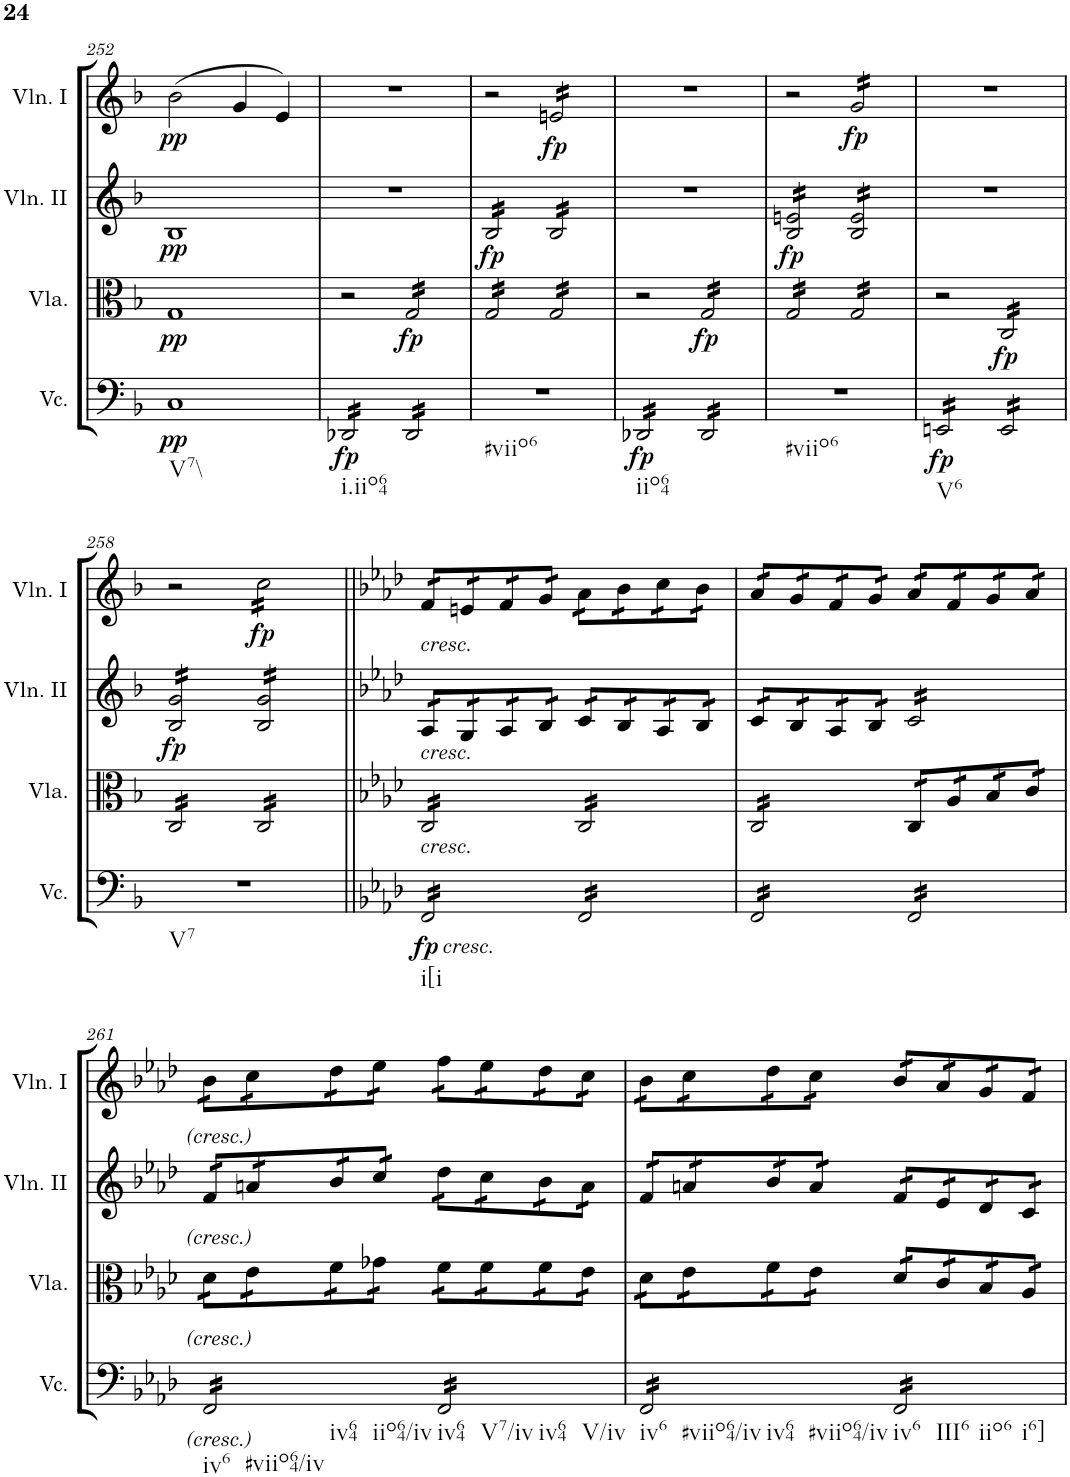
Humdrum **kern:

**kern	**dynam	**kern	**dynam	**kern	**dynam	**kern	**dynam
*part4	*part4	*part3	*part3	*part2	*part2	*part1	*part1
*staff4	*staff4	*staff3	*staff3	*staff2	*staff2	*staff1	*staff1
*I"Violoncello	*	*I"Viola	*	*I"Violino II	*	*I"Violino I	*
*I'Vc.	*	*I'Vla.	*	*I'Vln. II	*	*I'Vln. I	*
!!LO:PB:g=z
*clefF4	*	*clefC3	*	*clefG2	*	*clefG2	*
*k[b-]	*	*k[b-]	*	*k[b-]	*	*k[b-]	*
*M2/2	*	*M2/2	*	*M2/2	*	*M2/2	*
*met(c|)	*	*met(c|)	*	*met(c|)	*	*met(c|)	*
=252	=252	=252	=252	=252	=252	=252	=252
!LO:TX:b:t=V7\\	!	!	!	!	!	!	!
!	!LO:DY:b	!	!LO:DY:b	!	!LO:DY:b	!	!LO:DY:b
1C	pp	1G	pp	1B-	pp	(2b-\	pp
.	.	.	.	.	.	4g/	.
.	.	.	.	.	.	4e/)	.
=253	=253	=253	=253	=253	=253	=253	=253
!LO:TX:b:t=i.iio64	!	!	!	!	!	!	!
!	!LO:DY:b	!	!	!	!	!	!
*tremolo	*	*	*	*	*	*	*
16DD-X/LL	fp	2r	.	1r	.	1r	.
16DD-X/	.	.	.	.	.	.	.
16DD-X/	.	.	.	.	.	.	.
16DD-X/	.	.	.	.	.	.	.
16DD-X/	.	.	.	.	.	.	.
16DD-X/	.	.	.	.	.	.	.
16DD-X/	.	.	.	.	.	.	.
16DD-X/JJ	.	.	.	.	.	.	.
!	!	!	!LO:DY:b	!	!	!	!
*	*	*tremolo	*	*	*	*	*
16DD-/LL	.	16G/LL	fp	.	.	.	.
16DD-/	.	16G/	.	.	.	.	.
16DD-/	.	16G/	.	.	.	.	.
16DD-/	.	16G/	.	.	.	.	.
16DD-/	.	16G/	.	.	.	.	.
16DD-/	.	16G/	.	.	.	.	.
16DD-/	.	16G/	.	.	.	.	.
16DD-/JJ	.	16G/JJ	.	.	.	.	.
=254	=254	=254	=254	=254	=254	=254	=254
!LO:TX:b:t=#viio6	!	!	!	!	!	!	!
!	!	!	!	!	!LO:DY:b	!	!
*	*	*	*	*tremolo	*	*	*
1r	.	16G/LL	.	16B-/LL	fp	2r	.
.	.	16G/	.	16B-/	.	.	.
.	.	16G/	.	16B-/	.	.	.
.	.	16G/	.	16B-/	.	.	.
.	.	16G/	.	16B-/	.	.	.
.	.	16G/	.	16B-/	.	.	.
.	.	16G/	.	16B-/	.	.	.
.	.	16G/JJ	.	16B-/JJ	.	.	.
!	!	!	!	!	!	!	!LO:DY:b
*	*	*	*	*	*	*tremolo	*
.	.	16G/LL	.	16B-/LL	.	16en/LL	fp
.	.	16G/	.	16B-/	.	16en/	.
.	.	16G/	.	16B-/	.	16en/	.
.	.	16G/	.	16B-/	.	16en/	.
.	.	16G/	.	16B-/	.	16en/	.
.	.	16G/	.	16B-/	.	16en/	.
.	.	16G/	.	16B-/	.	16en/	.
.	.	16G/JJ	.	16B-/JJ	.	16en/JJ	.
=255	=255	=255	=255	=255	=255	=255	=255
!LO:TX:b:t=iio64	!	!	!	!	!	!	!
!	!LO:DY:b	!	!	!	!	!	!
16DD-X/LL	fp	2r	.	1r	.	1r	.
16DD-X/	.	.	.	.	.	.	.
16DD-X/	.	.	.	.	.	.	.
16DD-X/	.	.	.	.	.	.	.
16DD-X/	.	.	.	.	.	.	.
16DD-X/	.	.	.	.	.	.	.
16DD-X/	.	.	.	.	.	.	.
16DD-X/JJ	.	.	.	.	.	.	.
!	!	!	!LO:DY:b	!	!	!	!
16DD-/LL	.	16G/LL	fp	.	.	.	.
16DD-/	.	16G/	.	.	.	.	.
16DD-/	.	16G/	.	.	.	.	.
16DD-/	.	16G/	.	.	.	.	.
16DD-/	.	16G/	.	.	.	.	.
16DD-/	.	16G/	.	.	.	.	.
16DD-/	.	16G/	.	.	.	.	.
16DD-/JJ	.	16G/JJ	.	.	.	.	.
=256	=256	=256	=256	=256	=256	=256	=256
!LO:TX:b:t=#viio6	!	!	!	!	!	!	!
!	!	!	!	!	!LO:DY:b	!	!
1r	.	16G/LL	.	16B-/ 16en/LL	fp	2r	.
.	.	16G/	.	16B-/ 16en/	.	.	.
.	.	16G/	.	16B-/ 16en/	.	.	.
.	.	16G/	.	16B-/ 16en/	.	.	.
.	.	16G/	.	16B-/ 16en/	.	.	.
.	.	16G/	.	16B-/ 16en/	.	.	.
.	.	16G/	.	16B-/ 16en/	.	.	.
.	.	16G/JJ	.	16B-/ 16en/JJ	.	.	.
!	!	!	!	!	!	!	!LO:DY:b
.	.	16G/LL	.	16B-/ 16e/LL	.	16g/LL	fp
.	.	16G/	.	16B-/ 16e/	.	16g/	.
.	.	16G/	.	16B-/ 16e/	.	16g/	.
.	.	16G/	.	16B-/ 16e/	.	16g/	.
.	.	16G/	.	16B-/ 16e/	.	16g/	.
.	.	16G/	.	16B-/ 16e/	.	16g/	.
.	.	16G/	.	16B-/ 16e/	.	16g/	.
.	.	16G/JJ	.	16B-/ 16e/JJ	.	16g/JJ	.
=257	=257	=257	=257	=257	=257	=257	=257
!LO:TX:b:t=V6	!	!	!	!	!	!	!
!	!LO:DY:b	!	!	!	!	!	!
16EEn/LL	fp	2r	.	1r	.	1r	.
16EEn/	.	.	.	.	.	.	.
16EEn/	.	.	.	.	.	.	.
16EEn/	.	.	.	.	.	.	.
16EEn/	.	.	.	.	.	.	.
16EEn/	.	.	.	.	.	.	.
16EEn/	.	.	.	.	.	.	.
16EEn/JJ	.	.	.	.	.	.	.
!	!	!	!LO:DY:b	!	!	!	!
16EE/LL	.	16C/LL	fp	.	.	.	.
16EE/	.	16C/	.	.	.	.	.
16EE/	.	16C/	.	.	.	.	.
16EE/	.	16C/	.	.	.	.	.
16EE/	.	16C/	.	.	.	.	.
16EE/	.	16C/	.	.	.	.	.
16EE/	.	16C/	.	.	.	.	.
16EE/JJ	.	16C/JJ	.	.	.	.	.
!!LO:LB:g=z
=258	=258	=258	=258	=258	=258	=258	=258
!LO:TX:b:t=V7	!	!	!	!	!	!	!
!	!	!	!	!	!LO:DY:b	!	!
1r	.	16C/LL	.	16B-/ 16g/LL	fp	2r	.
.	.	16C/	.	16B-/ 16g/	.	.	.
.	.	16C/	.	16B-/ 16g/	.	.	.
.	.	16C/	.	16B-/ 16g/	.	.	.
.	.	16C/	.	16B-/ 16g/	.	.	.
.	.	16C/	.	16B-/ 16g/	.	.	.
.	.	16C/	.	16B-/ 16g/	.	.	.
.	.	16C/JJ	.	16B-/ 16g/JJ	.	.	.
!	!	!	!	!	!	!	!LO:DY:b
.	.	16C/LL	.	16B-/ 16g/LL	.	16cc\LL	fp
.	.	16C/	.	16B-/ 16g/	.	16cc\	.
.	.	16C/	.	16B-/ 16g/	.	16cc\	.
.	.	16C/	.	16B-/ 16g/	.	16cc\	.
.	.	16C/	.	16B-/ 16g/	.	16cc\	.
.	.	16C/	.	16B-/ 16g/	.	16cc\	.
.	.	16C/	.	16B-/ 16g/	.	16cc\	.
.	.	16C/JJ	.	16B-/ 16g/JJ	.	16cc\JJ	.
=259||	=259||	=259||	=259||	=259||	=259||	=259||	=259||
*k[b-e-a-d-]	*	*k[b-e-a-d-]	*	*k[b-e-a-d-]	*	*k[b-e-a-d-]	*
!	!	!	!	!	!	!LO:TX:b:i:t=cresc.	!
!	!	!	!	!LO:TX:b:i:t=cresc.	!	!	!
!	!	!LO:TX:b:i:t=cresc.	!	!	!	!	!
!LO:TX:b:i:t=cresc.	!	!	!	!	!	!	!
!LO:TX:b:t=i[i	!	!	!	!	!	!	!
!	!LO:DY:b	!	!	!	!	!	!
16FF/LL	fp	16C/LL	.	16A-/LL	.	16f/LL	.
16FF/	.	16C/	.	16A-/	.	16f/	.
16FF/	.	16C/	.	16G/	.	16en/	.
16FF/	.	16C/	.	16G/	.	16en/	.
16FF/	.	16C/	.	16A-/	.	16f/	.
16FF/	.	16C/	.	16A-/	.	16f/	.
16FF/	.	16C/	.	16B-/	.	16g/	.
16FF/JJ	.	16C/JJ	.	16B-/JJ	.	16g/JJ	.
16FF/LL	.	16C/LL	.	16c/LL	.	16a-\LL	.
16FF/	.	16C/	.	16c/	.	16a-\	.
16FF/	.	16C/	.	16B-/	.	16b-\	.
16FF/	.	16C/	.	16B-/	.	16b-\	.
16FF/	.	16C/	.	16A-/	.	16cc\	.
16FF/	.	16C/	.	16A-/	.	16cc\	.
16FF/	.	16C/	.	16B-/	.	16b-\	.
16FF/JJ	.	16C/JJ	.	16B-/JJ	.	16b-\JJ	.
=260	=260	=260	=260	=260	=260	=260	=260
16FF/LL	.	16C/LL	.	16c/LL	.	16a-/LL	.
16FF/	.	16C/	.	16c/	.	16a-/	.
16FF/	.	16C/	.	16B-/	.	16g/	.
16FF/	.	16C/	.	16B-/	.	16g/	.
16FF/	.	16C/	.	16A-/	.	16f/	.
16FF/	.	16C/	.	16A-/	.	16f/	.
16FF/	.	16C/	.	16B-/	.	16g/	.
16FF/JJ	.	16C/JJ	.	16B-/JJ	.	16g/JJ	.
16FF/LL	.	16C/LL	.	16c/LL	.	16a-/LL	.
16FF/	.	16C/	.	16c/	.	16a-/	.
16FF/	.	16A-/	.	16c/	.	16f/	.
16FF/	.	16A-/	.	16c/	.	16f/	.
16FF/	.	16B-/	.	16c/	.	16g/	.
16FF/	.	16B-/	.	16c/	.	16g/	.
16FF/	.	16c/	.	16c/	.	16a-/	.
16FF/JJ	.	16c/JJ	.	16c/JJ	.	16a-/JJ	.
!!LO:LB:g=z
=261	=261	=261	=261	=261	=261	=261	=261
!LO:TX:b:t=iv6	!	!	!	!	!	!	!
!LO:TX:b:t=#viio64/iv	!	!	!	!	!	!	!
!LO:TX:b:t=iv64	!	!	!	!	!	!	!
!LO:TX:b:t=iio64/iv	!	!	!	!	!	!	!
16FF/LL	.	16d-\LL	.	16f/LL	.	16b-\LL	.
16FF/	.	16d-\	.	16f/	.	16b-\	.
16FF/	.	16e-\	.	16an/	.	16cc\	.
16FF/	.	16e-\	.	16an/	.	16cc\	.
16FF/	.	16f\	.	16b-/	.	16dd-\	.
16FF/	.	16f\	.	16b-/	.	16dd-\	.
16FF/	.	16g-X\	.	16cc/	.	16ee-\	.
16FF/JJ	.	16g-X\JJ	.	16cc/JJ	.	16ee-\JJ	.
!LO:TX:b:t=iv64	!	!	!	!	!	!	!
!LO:TX:b:t=V7/iv	!	!	!	!	!	!	!
!LO:TX:b:t=iv64	!	!	!	!	!	!	!
!LO:TX:b:t=V/iv	!	!	!	!	!	!	!
16FF/LL	.	16f\LL	.	16dd-\LL	.	16ff\LL	.
16FF/	.	16f\	.	16dd-\	.	16ff\	.
16FF/	.	16f\	.	16cc\	.	16ee-\	.
16FF/	.	16f\	.	16cc\	.	16ee-\	.
16FF/	.	16f\	.	16b-\	.	16dd-\	.
16FF/	.	16f\	.	16b-\	.	16dd-\	.
16FF/	.	16e-\	.	16a\	.	16cc\	.
16FF/JJ	.	16e-\JJ	.	16a\JJ	.	16cc\JJ	.
=262	=262	=262	=262	=262	=262	=262	=262
!LO:TX:b:t=iv6	!	!	!	!	!	!	!
!LO:TX:b:t=#viio64/iv	!	!	!	!	!	!	!
!LO:TX:b:t=iv64	!	!	!	!	!	!	!
!LO:TX:b:t=#viio64/iv	!	!	!	!	!	!	!
16FF/LL	.	16d-\LL	.	16f/LL	.	16b-\LL	.
16FF/	.	16d-\	.	16f/	.	16b-\	.
16FF/	.	16e-\	.	16an/	.	16cc\	.
16FF/	.	16e-\	.	16an/	.	16cc\	.
16FF/	.	16f\	.	16b-/	.	16dd-\	.
16FF/	.	16f\	.	16b-/	.	16dd-\	.
16FF/	.	16e-\	.	16a/	.	16cc\	.
16FF/JJ	.	16e-\JJ	.	16a/JJ	.	16cc\JJ	.
!LO:TX:b:t=iv6	!	!	!	!	!	!	!
!LO:TX:b:t=III6	!	!	!	!	!	!	!
!LO:TX:b:t=iio6	!	!	!	!	!	!	!
!LO:TX:b:t=i6]	!	!	!	!	!	!	!
16FF/LL	.	16d-/LL	.	16f/LL	.	16b-/LL	.
16FF/	.	16d-/	.	16f/	.	16b-/	.
16FF/	.	16c/	.	16e-/	.	16a-/	.
16FF/	.	16c/	.	16e-/	.	16a-/	.
16FF/	.	16B-/	.	16d-/	.	16g/	.
16FF/	.	16B-/	.	16d-/	.	16g/	.
16FF/	.	16A-/	.	16c/	.	16f/	.
16FF/JJ	.	16A-/JJ	.	16c/JJ	.	16f/JJ	.
*	*	*	*	*	*	*Xtremolo	*
*	*	*	*	*Xtremolo	*	*	*
*	*	*Xtremolo	*	*	*	*	*
*Xtremolo	*	*	*	*	*	*	*
=	=	=	=	=	=	=	=
*-	*-	*-	*-	*-	*-	*-	*-
